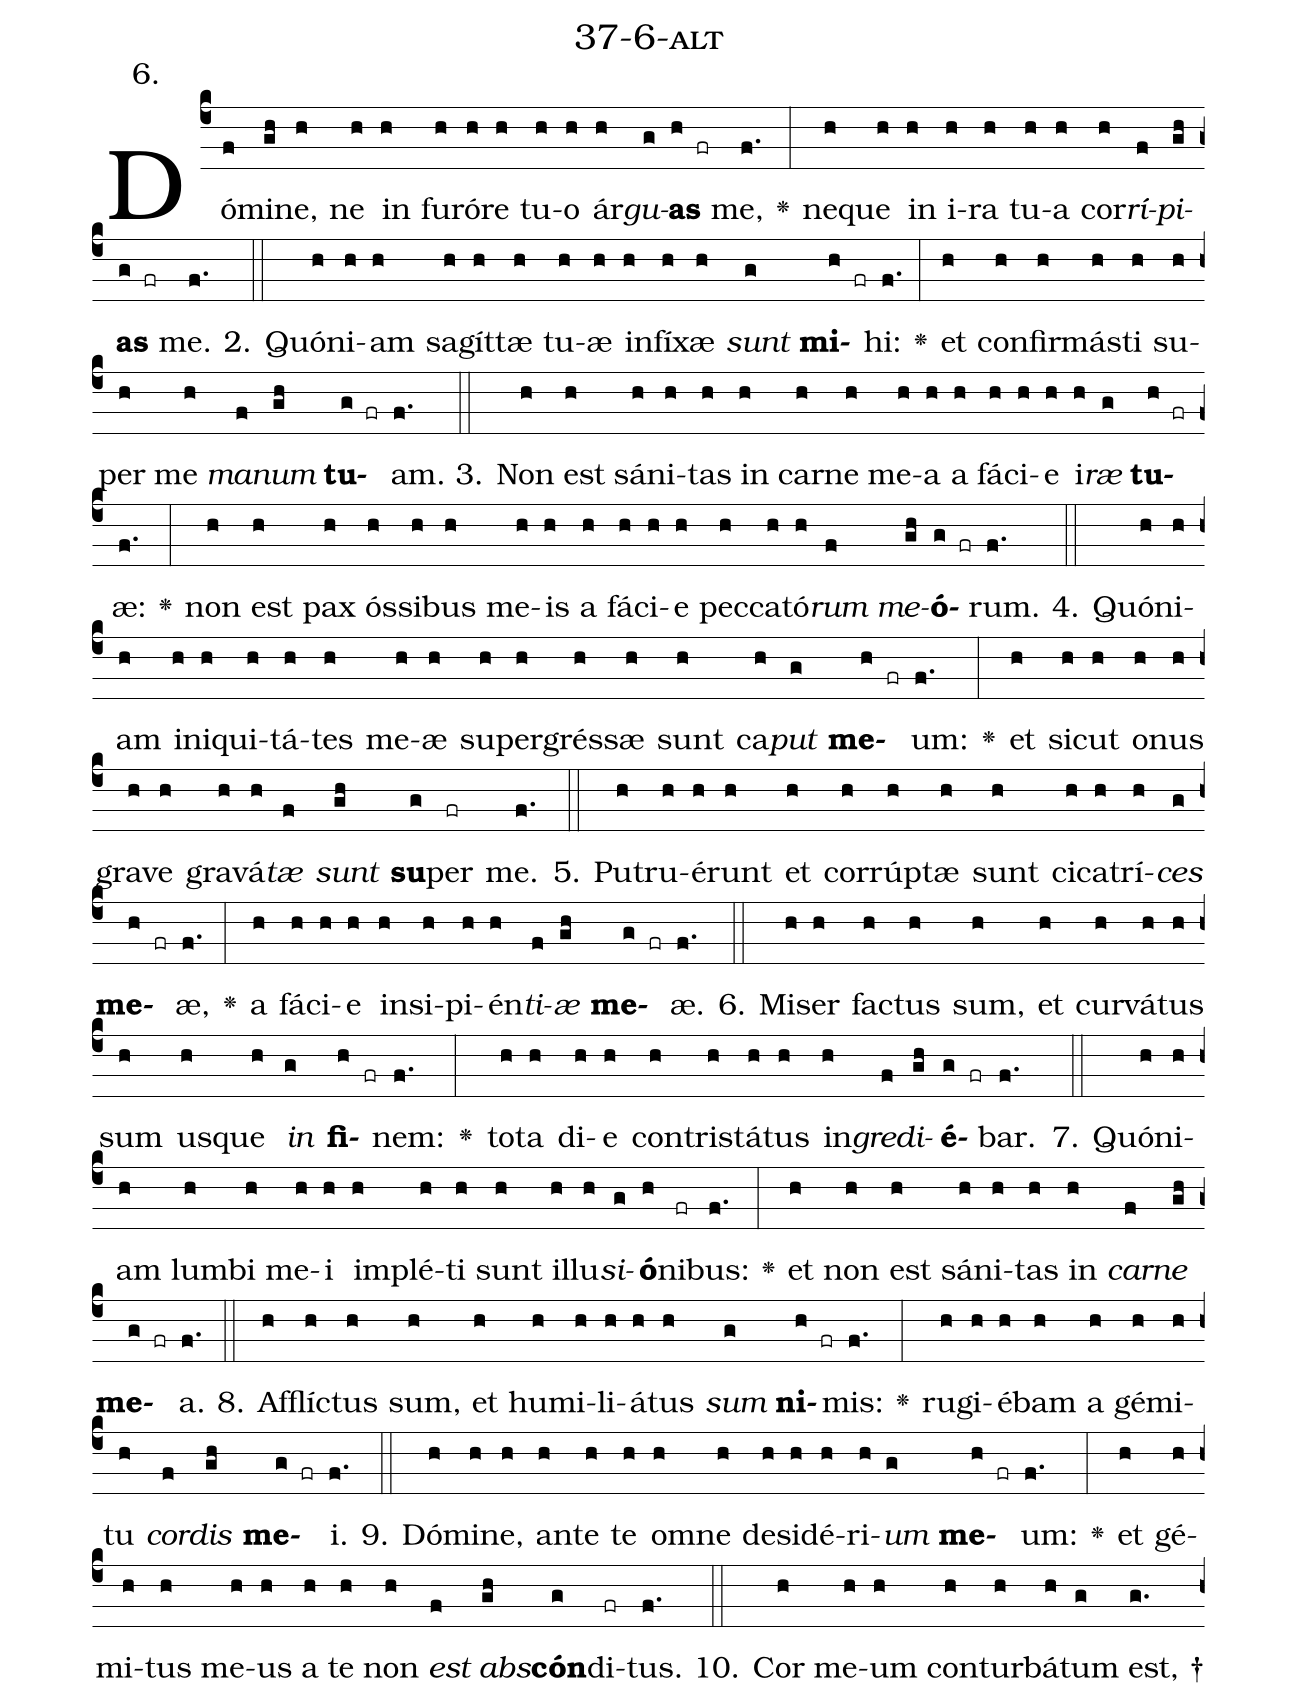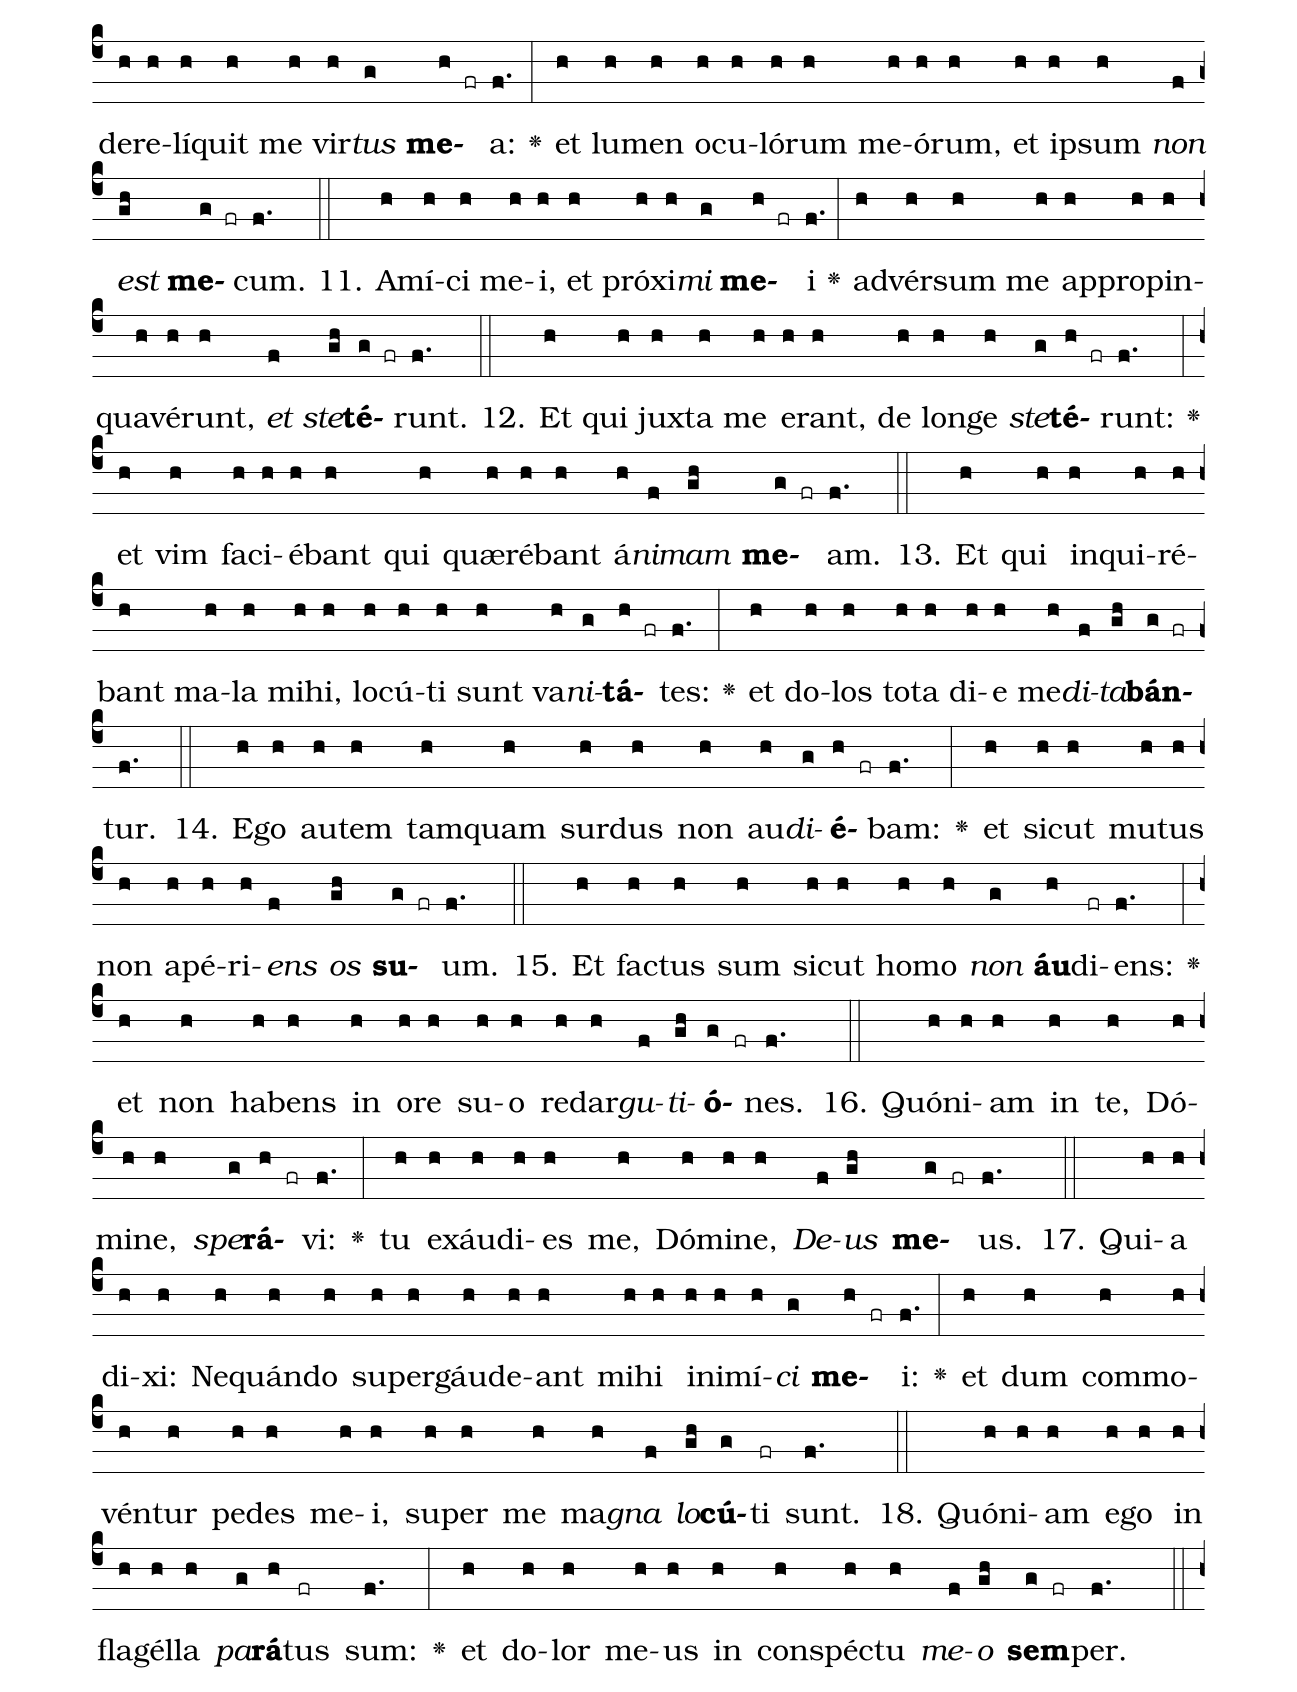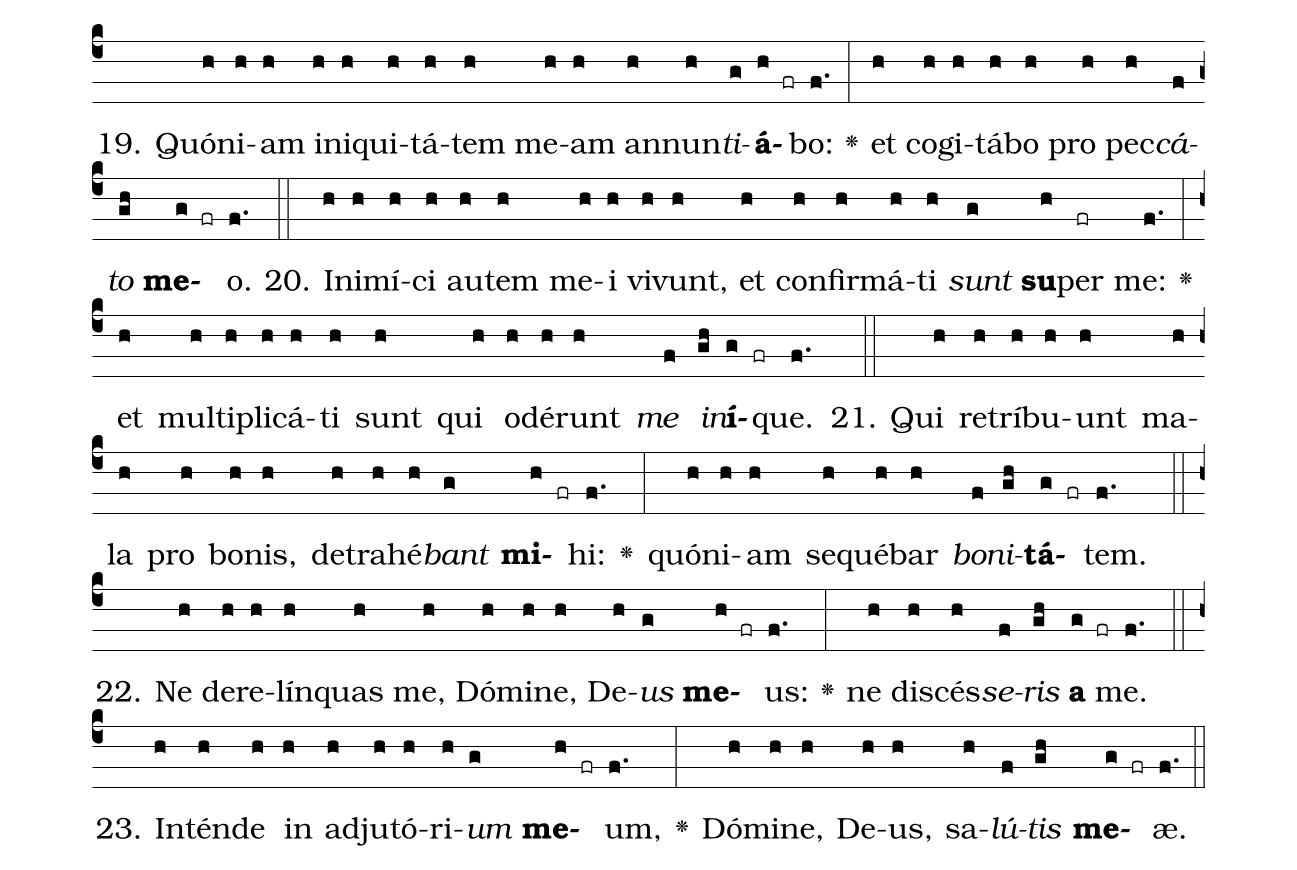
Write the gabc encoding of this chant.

name: 37-6-alt;
annotation: 6.;
%%
(c4)Dó(f)mi(gh)ne,(h) ne(h) in(h) fu(h)ró(h)re(h) tu(h)o(h) ár(h)<i>gu</i>(g)<b>as</b>(h fr) me,(f.) <v>\greheightstar</v>(:) ne(h)que(h) in(h) i(h)ra(h) tu(h)a(h) cor(h)<i>rí</i>(f)<i>pi</i>(gh)<b>as</b>(g fr) me.(f.) (::)
2. Quón(h)i(h)am(h) sa(h)gít(h)tæ(h) tu(h)æ(h) in(h)fí(h)xæ(h) <i>sunt</i>(g) <b>mi</b>(h fr)hi:(f.) <v>\greheightstar</v>(:) et(h) con(h)fir(h)más(h)ti(h) su(h)per(h) me(h) <i>ma</i>(f)<i>num</i>(gh) <b>tu</b>(g fr)am.(f.) (::)
3. Non(h) est(h) sá(h)ni(h)tas(h) in(h) car(h)ne(h) me(h)a(h) a(h) fá(h)ci(h)e(h) i(h)<i>ræ</i>(g) <b>tu</b>(h fr)æ:(f.) <v>\greheightstar</v>(:) non(h) est(h) pax(h) ós(h)si(h)bus(h) me(h)is(h) a(h) fá(h)ci(h)e(h) pec(h)ca(h)tó(h)<i>rum</i>(f) <i>me</i>(gh)<b>ó</b>(g fr)rum.(f.) (::)
4. Quón(h)i(h)am(h) in(h)i(h)qui(h)tá(h)tes(h) me(h)æ(h) su(h)per(h)grés(h)sæ(h) sunt(h) ca(h)<i>put</i>(g) <b>me</b>(h fr)um:(f.) <v>\greheightstar</v>(:) et(h) sic(h)ut(h) o(h)nus(h) gra(h)ve(h) gra(h)vá(h)<i>tæ</i>(f) <i>sunt</i>(gh) <b>su</b>(g)per(fr) me.(f.) (::)
5. Pu(h)tru(h)é(h)runt(h) et(h) cor(h)rúp(h)tæ(h) sunt(h) ci(h)ca(h)trí(h)<i>ces</i>(g) <b>me</b>(h fr)æ,(f.) <v>\greheightstar</v>(:) a(h) fá(h)ci(h)e(h) in(h)si(h)pi(h)én(h)<i>ti</i>(f)<i>æ</i>(gh) <b>me</b>(g fr)æ.(f.) (::)
6. Mi(h)ser(h) fac(h)tus(h) sum,(h) et(h) cur(h)vá(h)tus(h) sum(h) us(h)que(h) <i>in</i>(g) <b>fi</b>(h fr)nem:(f.) <v>\greheightstar</v>(:) to(h)ta(h) di(h)e(h) con(h)tris(h)tá(h)tus(h) in(h)<i>gre</i>(f)<i>di</i>(gh)<b>é</b>(g fr)bar.(f.) (::)
7. Quón(h)i(h)am(h) lum(h)bi(h) me(h)i(h) im(h)plé(h)ti(h) sunt(h) il(h)lu(h)<i>si</i>(g)<b>ó</b>(h)ni(fr)bus:(f.) <v>\greheightstar</v>(:) et(h) non(h) est(h) sá(h)ni(h)tas(h) in(h) <i>car</i>(f)<i>ne</i>(gh) <b>me</b>(g fr)a.(f.) (::)
8. Af(h)flíc(h)tus(h) sum,(h) et(h) hu(h)mi(h)li(h)á(h)tus(h) <i>sum</i>(g) <b>ni</b>(h fr)mis:(f.) <v>\greheightstar</v>(:) ru(h)gi(h)é(h)bam(h) a(h) gé(h)mi(h)tu(h) <i>cor</i>(f)<i>dis</i>(gh) <b>me</b>(g fr)i.(f.) (::)
9. Dó(h)mi(h)ne,(h) an(h)te(h) te(h) om(h)ne(h) de(h)si(h)dé(h)ri(h)<i>um</i>(g) <b>me</b>(h fr)um:(f.) <v>\greheightstar</v>(:) et(h) gé(h)mi(h)tus(h) me(h)us(h) a(h) te(h) non(h) <i>est</i>(f) <i>abs</i>(gh)<b>cón</b>(g)di(fr)tus.(f.) (::)
10. Cor(h) me(h)um(h) con(h)tur(h)bá(h)tum(g) est, †(g.) de(h)re(h)lí(h)quit(h) me(h) vir(h)<i>tus</i>(g) <b>me</b>(h fr)a:(f.) <v>\greheightstar</v>(:) et(h) lu(h)men(h) o(h)cu(h)ló(h)rum(h) me(h)ó(h)rum,(h) et(h) ip(h)sum(h) <i>non</i>(f) <i>est</i>(gh) <b>me</b>(g fr)cum.(f.) (::)
11. A(h)mí(h)ci(h) me(h)i,(h) et(h) pró(h)xi(h)<i>mi</i>(g) <b>me</b>(h fr)i(f.) <v>\greheightstar</v>(:) ad(h)vér(h)sum(h) me(h) ap(h)pro(h)pin(h)qua(h)vé(h)runt,(h) <i>et</i>(f) <i>ste</i>(gh)<b>té</b>(g fr)runt.(f.) (::)
12. Et(h) qui(h) jux(h)ta(h) me(h) e(h)rant,(h) de(h) lon(h)ge(h) <i>ste</i>(g)<b>té</b>(h fr)runt:(f.) <v>\greheightstar</v>(:) et(h) vim(h) fa(h)ci(h)é(h)bant(h) qui(h) quæ(h)ré(h)bant(h) á(h)<i>ni</i>(f)<i>mam</i>(gh) <b>me</b>(g fr)am.(f.) (::)
13. Et(h) qui(h) in(h)qui(h)ré(h)bant(h) ma(h)la(h) mi(h)hi,(h) lo(h)cú(h)ti(h) sunt(h) va(h)<i>ni</i>(g)<b>tá</b>(h fr)tes:(f.) <v>\greheightstar</v>(:) et(h) do(h)los(h) to(h)ta(h) di(h)e(h) me(h)<i>di</i>(f)<i>ta</i>(gh)<b>bán</b>(g fr)tur.(f.) (::)
14. E(h)go(h) au(h)tem(h) tam(h)quam(h) sur(h)dus(h) non(h) au(h)<i>di</i>(g)<b>é</b>(h fr)bam:(f.) <v>\greheightstar</v>(:) et(h) sic(h)ut(h) mu(h)tus(h) non(h) a(h)pé(h)ri(h)<i>ens</i>(f) <i>os</i>(gh) <b>su</b>(g fr)um.(f.) (::)
15. Et(h) fac(h)tus(h) sum(h) sic(h)ut(h) ho(h)mo(h) <i>non</i>(g) <b>áu</b>(h)di(fr)ens:(f.) <v>\greheightstar</v>(:) et(h) non(h) ha(h)bens(h) in(h) o(h)re(h) su(h)o(h) red(h)ar(h)<i>gu</i>(f)<i>ti</i>(gh)<b>ó</b>(g fr)nes.(f.) (::)
16. Quón(h)i(h)am(h) in(h) te,(h) Dó(h)mi(h)ne,(h) <i>spe</i>(g)<b>rá</b>(h fr)vi:(f.) <v>\greheightstar</v>(:) tu(h) ex(h)áu(h)di(h)es(h) me,(h) Dó(h)mi(h)ne,(h) <i>De</i>(f)<i>us</i>(gh) <b>me</b>(g fr)us.(f.) (::)
17. Qui(h)a(h) di(h)xi:(h) Ne(h)quán(h)do(h) su(h)per(h)gáu(h)de(h)ant(h) mi(h)hi(h) in(h)i(h)mí(h)<i>ci</i>(g) <b>me</b>(h fr)i:(f.) <v>\greheightstar</v>(:) et(h) dum(h) com(h)mo(h)vén(h)tur(h) pe(h)des(h) me(h)i,(h) su(h)per(h) me(h) ma(h)<i>gna</i>(f) <i>lo</i>(gh)<b>cú</b>(g)ti(fr) sunt.(f.) (::)
18. Quón(h)i(h)am(h) e(h)go(h) in(h) fla(h)gél(h)la(h) <i>pa</i>(g)<b>rá</b>(h)tus(fr) sum:(f.) <v>\greheightstar</v>(:) et(h) do(h)lor(h) me(h)us(h) in(h) con(h)spéc(h)tu(h) <i>me</i>(f)<i>o</i>(gh) <b>sem</b>(g fr)per.(f.) (::)
19. Quón(h)i(h)am(h) in(h)i(h)qui(h)tá(h)tem(h) me(h)am(h) an(h)nun(h)<i>ti</i>(g)<b>á</b>(h fr)bo:(f.) <v>\greheightstar</v>(:) et(h) co(h)gi(h)tá(h)bo(h) pro(h) pec(h)<i>cá</i>(f)<i>to</i>(gh) <b>me</b>(g fr)o.(f.) (::)
20. In(h)i(h)mí(h)ci(h) au(h)tem(h) me(h)i(h) vi(h)vunt,(h) et(h) con(h)fir(h)má(h)ti(h) <i>sunt</i>(g) <b>su</b>(h)per(fr) me:(f.) <v>\greheightstar</v>(:) et(h) mul(h)ti(h)pli(h)cá(h)ti(h) sunt(h) qui(h) o(h)dé(h)runt(h) <i>me</i>(f) <i>in</i>(gh)<b>í</b>(g fr)que.(f.) (::)
21. Qui(h) re(h)trí(h)bu(h)unt(h) ma(h)la(h) pro(h) bo(h)nis,(h) de(h)tra(h)hé(h)<i>bant</i>(g) <b>mi</b>(h fr)hi:(f.) <v>\greheightstar</v>(:) quón(h)i(h)am(h) se(h)qué(h)bar(h) <i>bo</i>(f)<i>ni</i>(gh)<b>tá</b>(g fr)tem.(f.) (::)
22. Ne(h) de(h)re(h)lín(h)quas(h) me,(h) Dó(h)mi(h)ne,(h) De(h)<i>us</i>(g) <b>me</b>(h fr)us:(f.) <v>\greheightstar</v>(:) ne(h) di(h)scés(h)<i>se</i>(f)<i>ris</i>(gh) <b>a</b>(g fr) me.(f.) (::)
23. In(h)tén(h)de(h) in(h) ad(h)ju(h)tó(h)ri(h)<i>um</i>(g) <b>me</b>(h fr)um,(f.) <v>\greheightstar</v>(:) Dó(h)mi(h)ne,(h) De(h)us,(h) sa(h)<i>lú</i>(f)<i>tis</i>(gh) <b>me</b>(g fr)æ.(f.) (::)
